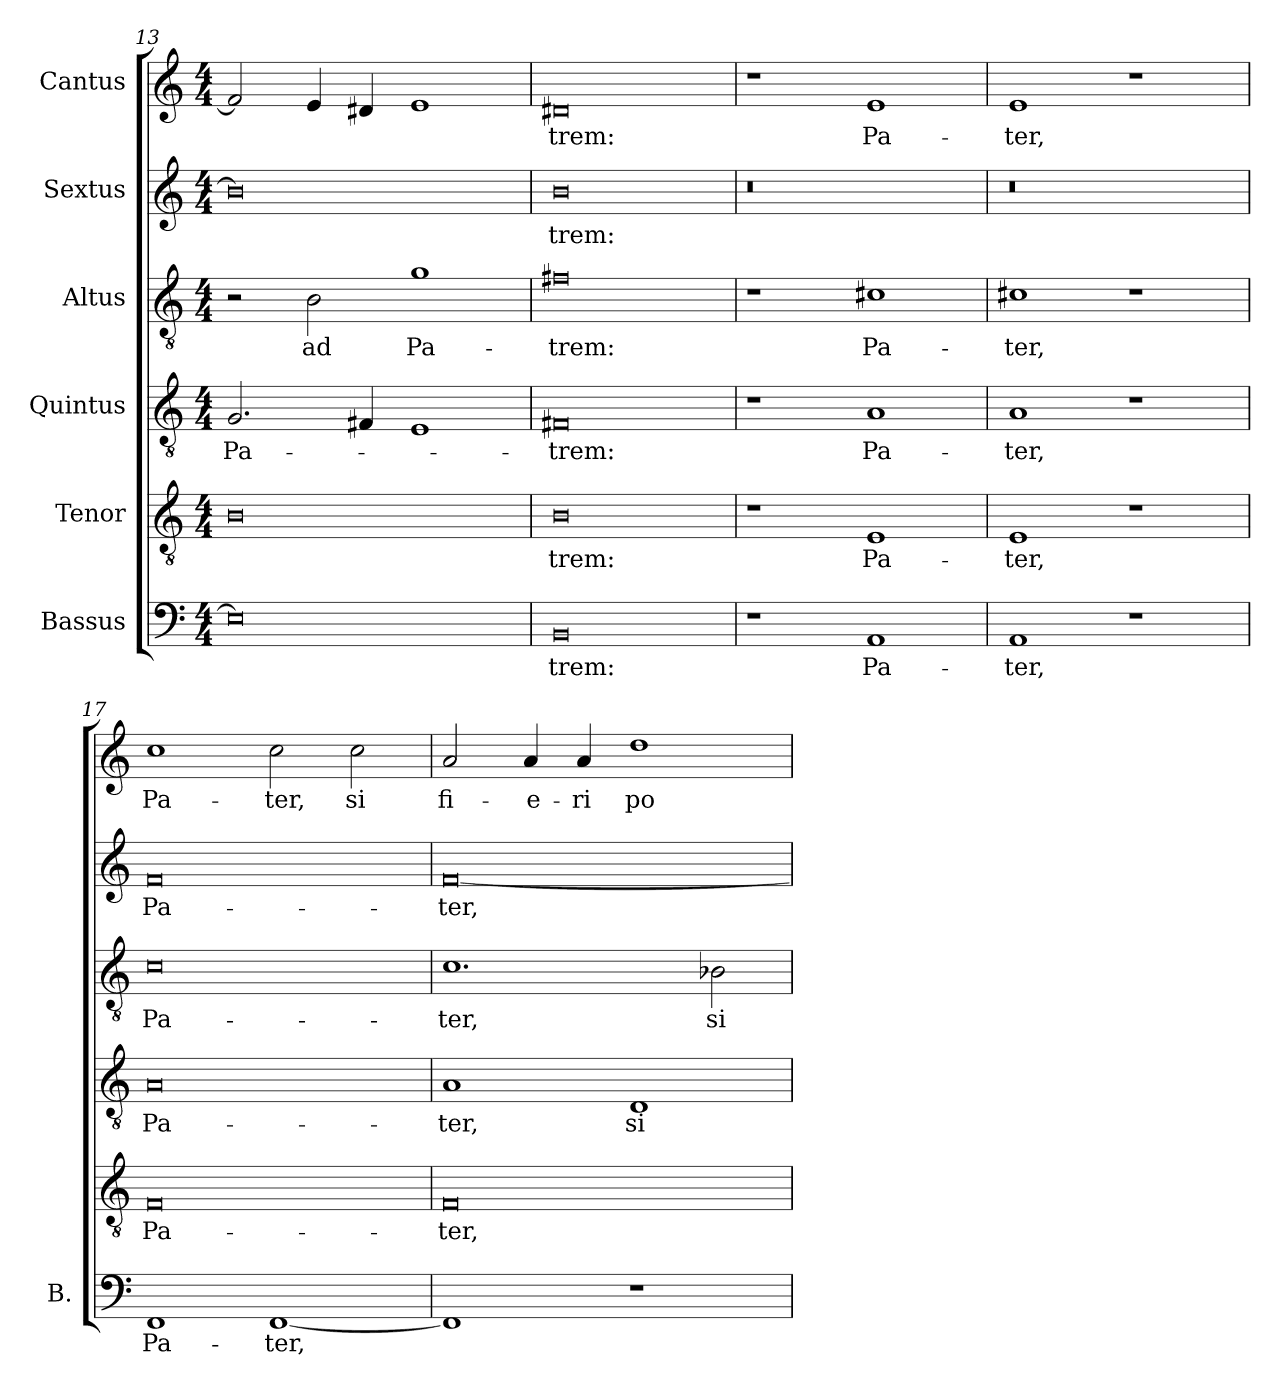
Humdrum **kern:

**kern	**text	**kern	**text	**kern	**text	**kern	**text	**kern	**text	**kern	**text
*part6	*part6	*part5	*part5	*part4	*part4	*part3	*part3	*part2	*part2	*part1	*part1
*staff6	*staff6	*staff5	*staff5	*staff4	*staff4	*staff3	*staff3	*staff2	*staff2	*staff1	*staff1
*I"Bassus	*	*I"Tenor	*	*I"Quintus	*	*I"Altus	*	*I"Sextus	*	*I"Cantus	*
*I'B.	*	*	*	*	*	*	*	*	*	*	*
*clefF4	*	*clefGv2	*	*clefGv2	*	*clefGv2	*	*clefG2	*	*clefG2	*
*k[]	*	*k[]	*	*k[]	*	*k[]	*	*k[]	*	*k[]	*
*C:	*	*C:	*	*C:	*	*C:	*	*C:	*	*C:	*
*M4/4	*	*M4/4	*	*M4/4	*	*M4/4	*	*M4/4	*	*M4/4	*
=13	=13	=13	=13	=13	=13	=13	=13	=13	=13	=13	=13
0E\]	.	0B\	.	2.G/	Pa-	2r	.	0b\]	.	2f#/]	.
.	.	.	.	.	.	2B\	ad	.	.	4e/	.
.	.	.	.	4F#X/	.	.	.	.	.	4d#X/	.
.	.	.	.	1E/	.	1g\	Pa-	.	.	1e/	.
=14	=14	=14	=14	=14	=14	=14	=14	=14	=14	=14	=14
0BB/	-trem:	0B\	-trem:	0F#X/	-trem:	0f#X\	-trem:	0b\	-trem:	0d#X/	-trem:
=15	=15	=15	=15	=15	=15	=15	=15	=15	=15	=15	=15
!	!	!	!	!	!	!	!	!LO:N:vis=0	!	!	!
1r	.	1r	.	1r	.	1r	.	1r	.	1r	.
1AA/	Pa-	1E/	Pa-	1A/	Pa-	1c#X\	Pa-	1ryy	.	1e/	Pa-
=16	=16	=16	=16	=16	=16	=16	=16	=16	=16	=16	=16
!	!	!	!	!	!	!	!	!LO:N:vis=0	!	!	!
1AA/	-ter,	1E/	-ter,	1A/	-ter,	1c#X\	-ter,	1r	.	1e/	-ter,
1r	.	1r	.	1r	.	1r	.	1ryy	.	1r	.
=17	=17	=17	=17	=17	=17	=17	=17	=17	=17	=17	=17
1FF/	Pa-	0F/	Pa-	0A/	Pa-	0c\	Pa-	0f/	Pa-	1cc\	Pa-
[1FF/	-ter,	.	.	.	.	.	.	.	.	2cc\	-ter,
.	.	.	.	.	.	.	.	.	.	2cc\	si
=18	=18	=18	=18	=18	=18	=18	=18	=18	=18	=18	=18
1FF/]	.	0F/	-ter,	1A/	-ter,	1.c\	-ter,	[0f/	-ter,	2a/	fi-
.	.	.	.	.	.	.	.	.	.	4a/	-e-
.	.	.	.	.	.	.	.	.	.	4a/	-ri
1r	.	.	.	1D/	si	.	.	.	.	1dd\	po-
.	.	.	.	.	.	2B-X\	si	.	.	.	.
=	=	=	=	=	=	=	=	=	=	=	=
*-	*-	*-	*-	*-	*-	*-	*-	*-	*-	*-	*-
